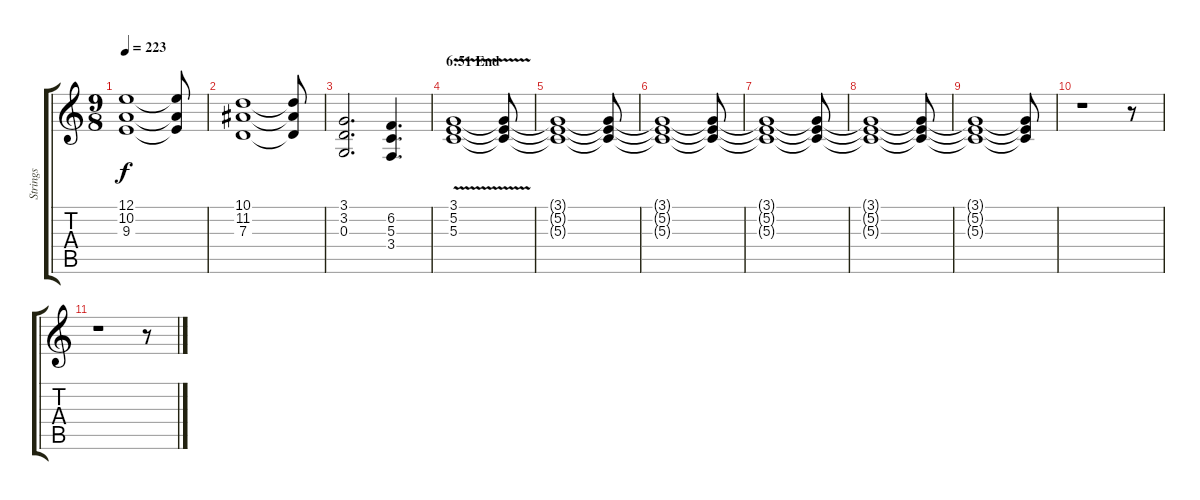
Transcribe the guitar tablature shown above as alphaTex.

\track ("Strings" "Strings") {instrument stringensemble1}
\staff {score tabs}
\tuning (E4 B3 G3 D3 A2 E2) {hide}
\ts (9 8)
\tempo 223
\clef g2
\ks c
(12.1 10.2 9.3).1{dy f} (12.1{t} 10.2{t} 9.3{t}).8 |
(10.1 11.2 7.3).1 (10.1{t} 11.2{t} 7.3{t}).8 |
(3.1 3.2 0.3).2{d} (6.2 5.3 3.4).4{d} |
\section ("" "6:51 End")
(3.1{v} 5.2{v} 5.3{v}).1 (3.1{t} 5.2{t} 5.3{t}).8 |
(3.1{t} 5.2{t} 5.3{t}).1 (3.1{t} 5.2{t} 5.3{t}).8 |
(3.1{t} 5.2{t} 5.3{t}).1 (3.1{t} 5.2{t} 5.3{t}).8 |
(3.1{t} 5.2{t} 5.3{t}).1 (3.1{t} 5.2{t} 5.3{t}).8 |
(3.1{t} 5.2{t} 5.3{t}).1 (3.1{t} 5.2{t} 5.3{t}).8 |
(3.1{t} 5.2{t} 5.3{t}).1 (3.1{t} 5.2{t} 5.3{t}).8 |
r.1 r.8 |
r.1 r.8
